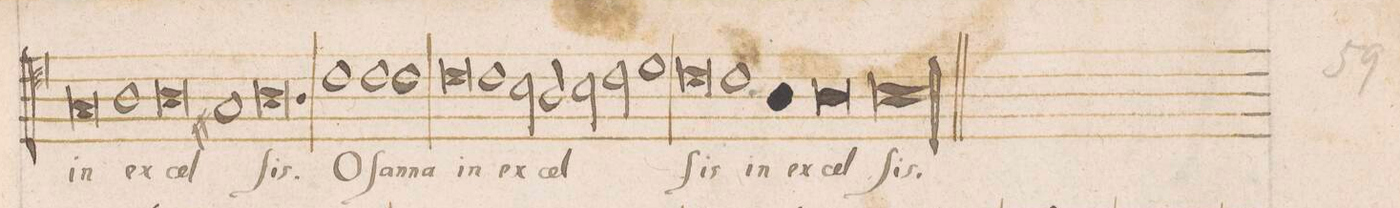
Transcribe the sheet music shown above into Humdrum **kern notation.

**kern	**text
*I"ALTVS	*
*clefC4	*
*k[]	*
*met(C|)	*
*M3/2	*
0G	in
1A	ex-
=31-	=31-
0A	-cel-
1G#X	.
=32-	=32-
0.A	-ſis.
=33-	=33-
1c	O-
1c	-ſan-
1c	-na
=34-	=34-
0c	in
1c	ex-
=35-	=35-
2B\	-cel-
2A/	.
2B\	.
2c\	.
1d	.
=36-	=36-
0c	-ſis
1c	in
=37-	=37-
*col	*
1A	ex-
0A	-cel-
*Xcol	*
=38-	=38-
0.Al	-ſis.
=39||-	=39||-
*M2/1	*
*met(C|)	*
*-	*-
